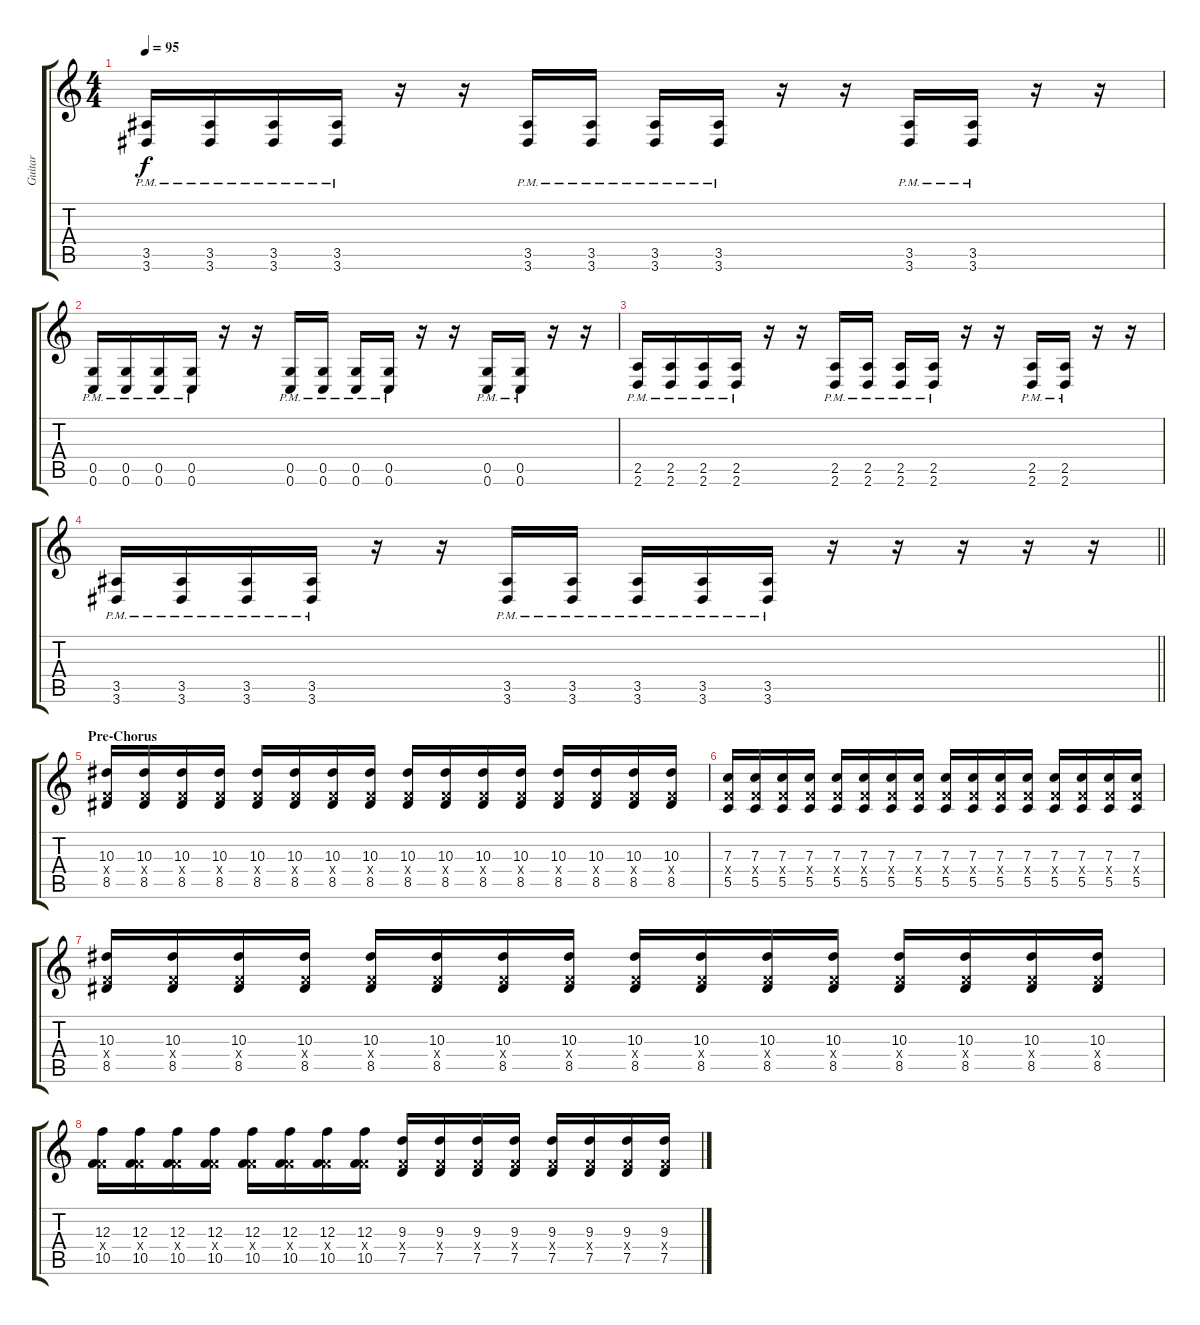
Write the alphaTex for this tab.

\track ("Guitar" "Guitar") {instrument distortionguitar}
\staff {score tabs}
\tuning (D4 A3 F3 C3 G2 C2) {hide}
\ts (4 4)
\tempo 95
\clef g2
\ks c
(3.5{pm} 3.6{pm}).16{dy f} (3.5{pm} 3.6{pm}).16 (3.5{pm} 3.6{pm}).16 (3.5{pm} 3.6{pm}).16 r.16 r.16 (3.5{pm} 3.6{pm}).16 (3.5{pm} 3.6{pm}).16 (3.5{pm} 3.6{pm}).16 (3.5{pm} 3.6{pm}).16 r.16 r.16 (3.5{pm} 3.6{pm}).16 (3.5{pm} 3.6{pm}).16 r.16 r.16 |
(0.5{pm} 0.6{pm}).16 (0.5{pm} 0.6{pm}).16 (0.5{pm} 0.6{pm}).16 (0.5{pm} 0.6{pm}).16 r.16 r.16 (0.5{pm} 0.6{pm}).16 (0.5{pm} 0.6{pm}).16 (0.5{pm} 0.6{pm}).16 (0.5{pm} 0.6{pm}).16 r.16 r.16 (0.5{pm} 0.6{pm}).16 (0.5{pm} 0.6{pm}).16 r.16 r.16 |
(2.5{pm} 2.6{pm}).16 (2.5{pm} 2.6{pm}).16 (2.5{pm} 2.6{pm}).16 (2.5{pm} 2.6{pm}).16 r.16 r.16 (2.5{pm} 2.6{pm}).16 (2.5{pm} 2.6{pm}).16 (2.5{pm} 2.6{pm}).16 (2.5{pm} 2.6{pm}).16 r.16 r.16 (2.5{pm} 2.6{pm}).16 (2.5{pm} 2.6{pm}).16 r.16 r.16 |
\barLineRight lightlight
(3.5{pm} 3.6{pm}).16 (3.5{pm} 3.6{pm}).16 (3.5{pm} 3.6{pm}).16 (3.5{pm} 3.6{pm}).16 r.16 r.16 (3.5{pm} 3.6{pm}).16 (3.5{pm} 3.6{pm}).16 (3.5{pm} 3.6{pm}).16 (3.5{pm} 3.6{pm}).16 (3.5{pm} 3.6{pm}).16 r.16 r.16 r.16 r.16 r.16 |
\section ("" "Pre-Chorus")
(10.3 5.4{x} 8.5).16 (10.3 5.4{x} 8.5).16 (10.3 5.4{x} 8.5).16 (10.3 5.4{x} 8.5).16 (10.3 5.4{x} 8.5).16 (10.3 5.4{x} 8.5).16 (10.3 5.4{x} 8.5).16 (10.3 5.4{x} 8.5).16 (10.3 5.4{x} 8.5).16 (10.3 5.4{x} 8.5).16 (10.3 5.4{x} 8.5).16 (10.3 5.4{x} 8.5).16 (10.3 5.4{x} 8.5).16 (10.3 5.4{x} 8.5).16 (10.3 5.4{x} 8.5).16 (10.3 5.4{x} 8.5).16 |
(7.3 5.4{x} 5.5).16 (7.3 5.4{x} 5.5).16 (7.3 5.4{x} 5.5).16 (7.3 5.4{x} 5.5).16 (7.3 5.4{x} 5.5).16 (7.3 5.4{x} 5.5).16 (7.3 5.4{x} 5.5).16 (7.3 5.4{x} 5.5).16 (7.3 5.4{x} 5.5).16 (7.3 5.4{x} 5.5).16 (7.3 5.4{x} 5.5).16 (7.3 5.4{x} 5.5).16 (7.3 5.4{x} 5.5).16 (7.3 5.4{x} 5.5).16 (7.3 5.4{x} 5.5).16 (7.3 5.4{x} 5.5).16 |
(10.3 5.4{x} 8.5).16 (10.3 5.4{x} 8.5).16 (10.3 5.4{x} 8.5).16 (10.3 5.4{x} 8.5).16 (10.3 5.4{x} 8.5).16 (10.3 5.4{x} 8.5).16 (10.3 5.4{x} 8.5).16 (10.3 5.4{x} 8.5).16 (10.3 5.4{x} 8.5).16 (10.3 5.4{x} 8.5).16 (10.3 5.4{x} 8.5).16 (10.3 5.4{x} 8.5).16 (10.3 5.4{x} 8.5).16 (10.3 5.4{x} 8.5).16 (10.3 5.4{x} 8.5).16 (10.3 5.4{x} 8.5).16 |
(12.3 5.4{x} 10.5).16 (12.3 5.4{x} 10.5).16 (12.3 5.4{x} 10.5).16 (12.3 5.4{x} 10.5).16 (12.3 5.4{x} 10.5).16 (12.3 5.4{x} 10.5).16 (12.3 5.4{x} 10.5).16 (12.3 5.4{x} 10.5).16 (9.3 5.4{x} 7.5).16 (9.3 5.4{x} 7.5).16 (9.3 5.4{x} 7.5).16 (9.3 5.4{x} 7.5).16 (9.3 5.4{x} 7.5).16 (9.3 5.4{x} 7.5).16 (9.3 5.4{x} 7.5).16 (9.3 5.4{x} 7.5).16
